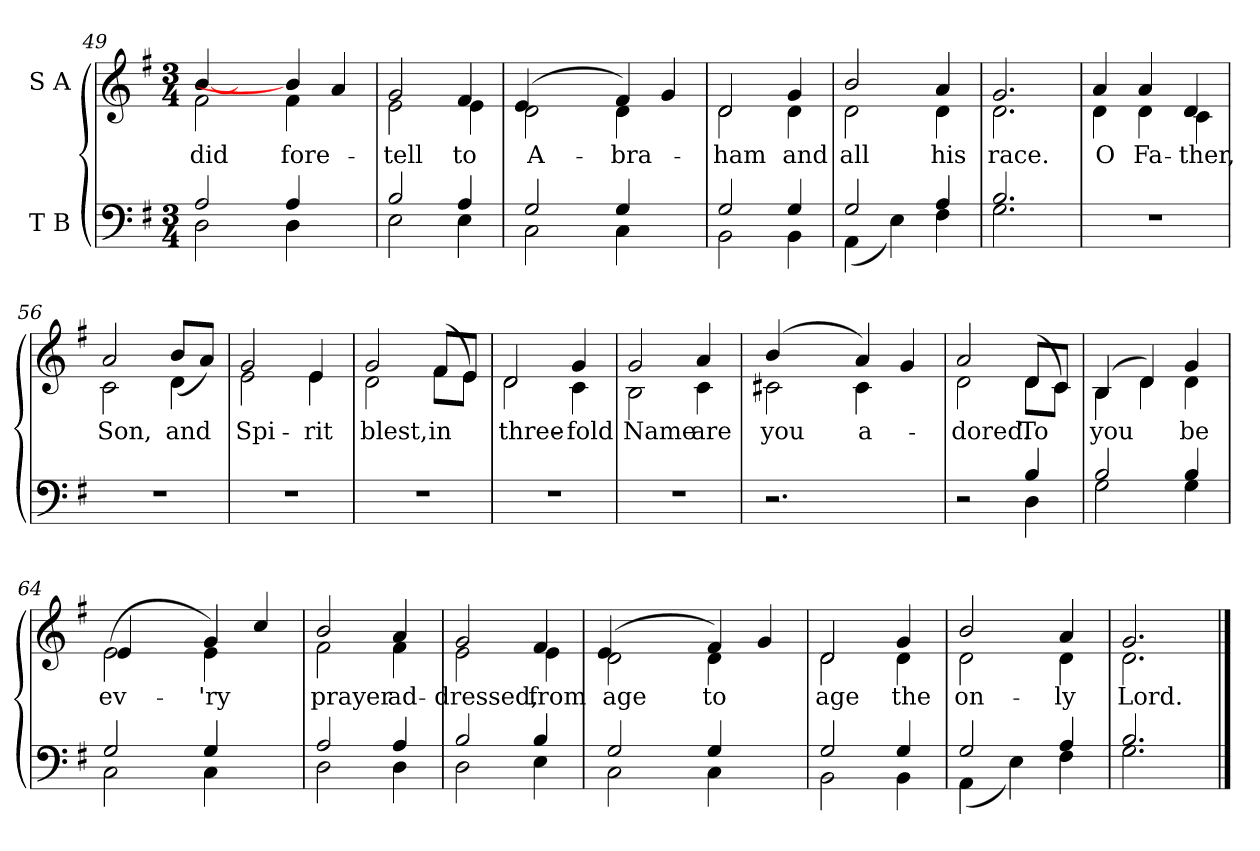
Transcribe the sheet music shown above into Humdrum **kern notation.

**kern	**kern	**text
*part2	*part1	*part1
*staff2	*staff1	*staff1
*I"T  B	*I"S  A	*
*clefF4	*clefG2	*
*k[f#]	*k[f#]	*
*G:	*G:	*
*M3/4	*M3/4	*
=49	=49	=49
*^	*^	*
!	!	!	!	!LO:LY:b:cj
2A/	2D\	2f#\	[>4b/	did
.	.	.	4ryy	.
!	!	!	!	!LO:LY:b:cj
!	!	!	!	!LO:LY:b:cj
4A/	4D\	4b/]	4f#\	fore-
4ryy	4ryy	4a/	4ryy	.
=50	=50	=50	=50	=50
!	!	!	!	!LO:LY:b:cj
2B/	2E\	2g/	2e\	-tell
!	!	!	!	!LO:LY:b:cj
4A/	4E\	4f#/	4e\	to
=51	=51	=51	=51	=51
!	!	!	!	!LO:LY:b:cj
2G/	2C\	2d\	(>4e/	A-
.	.	.	4ryy	.
!	!	!	!	!LO:LY:b:cj
!	!	!	!	!LO:LY:b:cj
4G/	4C\	4f#/)	4d\	-bra-
4ryy	4ryy	4g/	4ryy	.
=52	=52	=52	=52	=52
!	!	!	!	!LO:LY:b:cj
2G/	2BB\	2d/	2d\	-ham
!	!	!	!	!LO:LY:b:cj
4G/	4BB\	4g/	4d\	and
=53	=53	=53	=53	=53
!	!	!	!	!LO:LY:b:cj
2G/	(<4AA\	2b/	2d\	all
.	4E\)	.	.	.
!	!	!	!	!LO:LY:b:cj
4A/	4F#\	4a/	4d\	his
=54	=54	=54	=54	=54
!	!	!	!	!LO:LY:b:cj
2.B/	2.G\	2.g/	2.d\	race.
!!LO:LB:g=z	!!
=55	=55	=55	=55	=55
!	!	!	!	!LO:LY:b:cj
*v	*v	*	*	*
2.r	4a/	4d\	O
!	!	!	!LO:LY:b:cj
.	4a/	4d\	Fa-
!	!	!	!LO:LY:b:cj
.	4d/	4c\	-ther,
=56	=56	=56	=56
!	!	!	!LO:LY:b:cj
2.r	2a/	2c\	Son,
!	!	!	!LO:LY:b:cj
.	4d\	(>8b/L	and
!	!	!	!LO:LY:b:cj
.	.	8a/J)	.
=57	=57	=57	=57
!	!	!	!LO:LY:b:cj
2.r	2g/	2e\	Spi-
!	!	!	!LO:LY:b:cj
.	4e/	4e\	-rit
=58	=58	=58	=58
!	!	!	!LO:LY:b:cj
2.r	2g/	2d\	blest,
!	!	!	!LO:LY:b:cj
.	(<8f#/L	8f#\L	in
!	!	!	!LO:LY:b:cj
.	8e/J	8e\J)	.
=59	=59	=59	=59
!	!	!	!LO:LY:b:cj
2.r	2d/	2d\	three-
!	!	!	!LO:LY:b:cj
.	4g/	4c\	-fold
=60	=60	=60	=60
!	!	!	!LO:LY:b:cj
2.r	2g/	2B\	Name
!	!	!	!LO:LY:b:cj
.	4a/	4c\	are
=61	=61	=61	=61
!	!	!	!LO:LY:b:cj
2.r	2c#X\	(>4b/	you
.	.	4ryy	.
!	!	!	!LO:LY:b:cj
!	!	!	!LO:LY:b:cj
.	4a/)	4c#\	a-
4ryy	4g/	4ryy	.
=62	=62	=62	=62
*^	*	*	*
!	!	!	!	!LO:LY:b:cj
2r	2ryy	2a/	2d\	-dored.
!	!	!	!	!LO:LY:b:cj
4B/	4D\	(<8d/L	8d\L	To
!	!	!	!	!LO:LY:b:cj
.	.	8c/J	8c\J)	.
!!LO:LB:g=z	!!
=63	=63	=63	=63	=63
!	!	!	!	!LO:LY:b:cj
2B/	2G\	(<4B/	4B\	you
!	!	!	!	!LO:LY:b:cj
.	.	4d/)	4d\	.
!	!	!	!	!LO:LY:b:cj
4B/	4G\	4g/	4d\	be
=64	=64	=64	=64	=64
!	!	!	!	!LO:LY:b:cj
2G/	2C\	(>2e\	4e/	ev-
.	.	.	4ryy	.
!	!	!	!	!LO:LY:b:cj
!	!	!	!	!LO:LY:b:cj
4G/	4C\	4g/)	4e\	-'ry
4ryy	4ryy	4cc/	4ryy	.
=65	=65	=65	=65	=65
!	!	!	!	!LO:LY:b:cj
2A/	2D\	2b/	2f#\	prayer
!	!	!	!	!LO:LY:b:cj
4A/	4D\	4a/	4f#\	ad-
=66	=66	=66	=66	=66
!	!	!	!	!LO:LY:b:cj
2B/	2D\	2g/	2e\	-dressed,
!	!	!	!	!LO:LY:b:cj
4B/	4E\	4f#/	4e\	from
=67	=67	=67	=67	=67
!	!	!	!	!LO:LY:b:cj
2G/	2C\	2d\	(>4e/	age
.	.	.	4ryy	.
!	!	!	!	!LO:LY:b:cj
!	!	!	!	!LO:LY:b:cj
4G/	4C\	4f#/)	4d\	to
4ryy	4ryy	4g/	4ryy	.
=68	=68	=68	=68	=68
!	!	!	!	!LO:LY:b:cj
2G/	2BB\	2d/	2d\	age
!	!	!	!	!LO:LY:b:cj
4G/	4BB\	4g/	4d\	the
=69	=69	=69	=69	=69
!	!	!	!	!LO:LY:b:cj
2G/	(<4AA\	2b/	2d\	on-
.	4E\)	.	.	.
!	!	!	!	!LO:LY:b:cj
4A/	4F#\	4a/	4d\	-ly
=70	=70	=70	=70	=70
!	!	!	!	!LO:LY:b:cj
2.B/	2.G\	2.g/	2.d\	Lord.
*v	*v	*	*	*
*	*v	*v	*
==	==	==
*-	*-	*-
